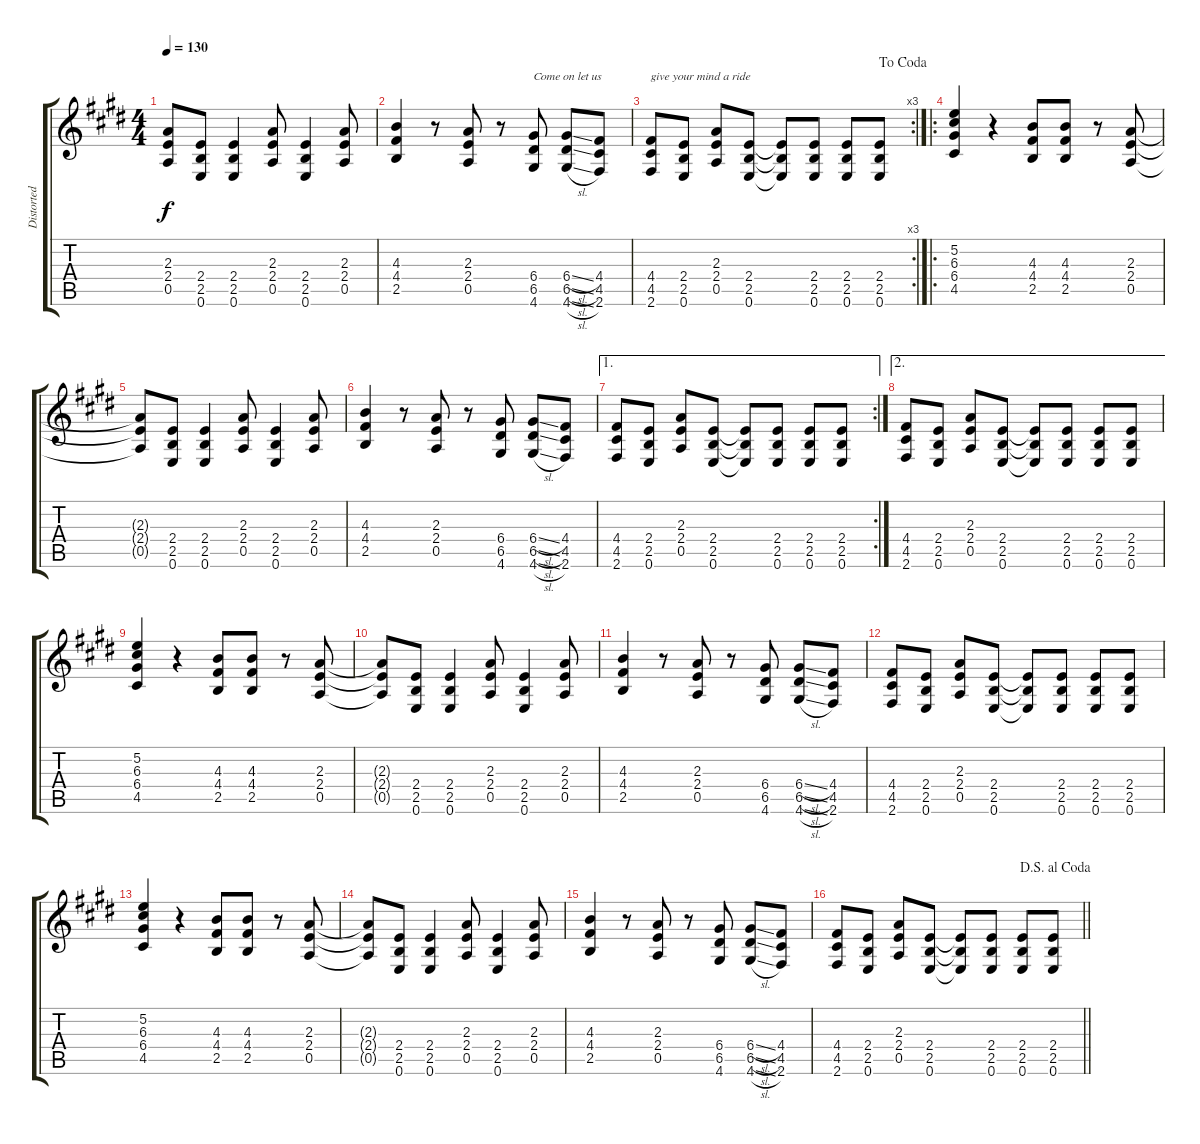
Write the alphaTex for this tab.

\track ("Distorted Guitar - Tom Scholz" "Distorted ") {instrument distortionguitar}
\staff {score tabs}
\tuning (E4 B3 G3 D3 A2 E2) {hide}
\ts (4 4)
\tempo 130
\clef g2
\ks c#minor
(2.3{t} 2.4{t} 0.5{t}).8{dy f} (2.4 2.5 0.6).8 (2.4 2.5 0.6).4 (2.3 2.4 0.5).8 (2.4 2.5 0.6).4 (2.3 2.4 0.5).8 |
(4.3 4.4 2.5).4 r.8 (2.3 2.4 0.5).8 r.8 (6.4 6.5 4.6).8{txt "Come on let us "} (6.4{sl} 6.5{sl} 4.6{sl}).8 (4.4 4.5 2.6).8 |
\rc 3
\jump dacoda
(4.4 4.5 2.6).8{txt "give your mind a ride"} (2.4 2.5 0.6).8 (2.3 2.4 0.5).8 (2.4 2.5 0.6).8 (2.4{t} 2.5{t} 0.6{t}).8 (2.4 2.5 0.6).8 (2.4 2.5 0.6).8 (2.4 2.5 0.6).8 |
\ro
\ks e
(5.2 6.3 6.4 4.5).4 r.4 (4.3 4.4 2.5).8 (4.3 4.4 2.5).8 r.8 (2.3 2.4 0.5).8 |
\ks c#minor
(2.3{t} 2.4{t} 0.5{t}).8 (2.4 2.5 0.6).8 (2.4 2.5 0.6).4 (2.3 2.4 0.5).8 (2.4 2.5 0.6).4 (2.3 2.4 0.5).8 |
(4.3 4.4 2.5).4 r.8 (2.3 2.4 0.5).8 r.8 (6.4 6.5 4.6).8 (6.4{sl} 6.5{sl} 4.6{sl}).8 (4.4 4.5 2.6).8 |
\ae 1
\rc 2
(4.4 4.5 2.6).8 (2.4 2.5 0.6).8 (2.3 2.4 0.5).8 (2.4 2.5 0.6).8 (2.4{t} 2.5{t} 0.6{t}).8 (2.4 2.5 0.6).8 (2.4 2.5 0.6).8 (2.4 2.5 0.6).8 |
\ae 2
\ks e
(4.4 4.5 2.6).8 (2.4 2.5 0.6).8 (2.3 2.4 0.5).8 (2.4 2.5 0.6).8 (2.4{t} 2.5{t} 0.6{t}).8 (2.4 2.5 0.6).8 (2.4 2.5 0.6).8 (2.4 2.5 0.6).8 |
\ks c#minor
(5.2 6.3 6.4 4.5).4 r.4 (4.3 4.4 2.5).8 (4.3 4.4 2.5).8 r.8 (2.3 2.4 0.5).8 |
(2.3{t} 2.4{t} 0.5{t}).8 (2.4 2.5 0.6).8 (2.4 2.5 0.6).4 (2.3 2.4 0.5).8 (2.4 2.5 0.6).4 (2.3 2.4 0.5).8 |
\ks e
(4.3 4.4 2.5).4 r.8 (2.3 2.4 0.5).8 r.8 (6.4 6.5 4.6).8 (6.4{sl} 6.5{sl} 4.6{sl}).8 (4.4 4.5 2.6).8 |
\ks c#minor
(4.4 4.5 2.6).8 (2.4 2.5 0.6).8 (2.3 2.4 0.5).8 (2.4 2.5 0.6).8 (2.4{t} 2.5{t} 0.6{t}).8 (2.4 2.5 0.6).8 (2.4 2.5 0.6).8 (2.4 2.5 0.6).8 |
\ks e
(5.2 6.3 6.4 4.5).4 r.4 (4.3 4.4 2.5).8 (4.3 4.4 2.5).8 r.8 (2.3 2.4 0.5).8 |
\ks c#minor
(2.3{t} 2.4{t} 0.5{t}).8 (2.4 2.5 0.6).8 (2.4 2.5 0.6).4 (2.3 2.4 0.5).8 (2.4 2.5 0.6).4 (2.3 2.4 0.5).8 |
(4.3 4.4 2.5).4 r.8 (2.3 2.4 0.5).8 r.8 (6.4 6.5 4.6).8 (6.4{sl} 6.5{sl} 4.6{sl}).8 (4.4 4.5 2.6).8 |
\jump dalsegnoalcoda
\barLineRight lightlight
(4.4 4.5 2.6).8 (2.4 2.5 0.6).8 (2.3 2.4 0.5).8 (2.4 2.5 0.6).8 (2.4{t} 2.5{t} 0.6{t}).8 (2.4 2.5 0.6).8 (2.4 2.5 0.6).8 (2.4 2.5 0.6).8
